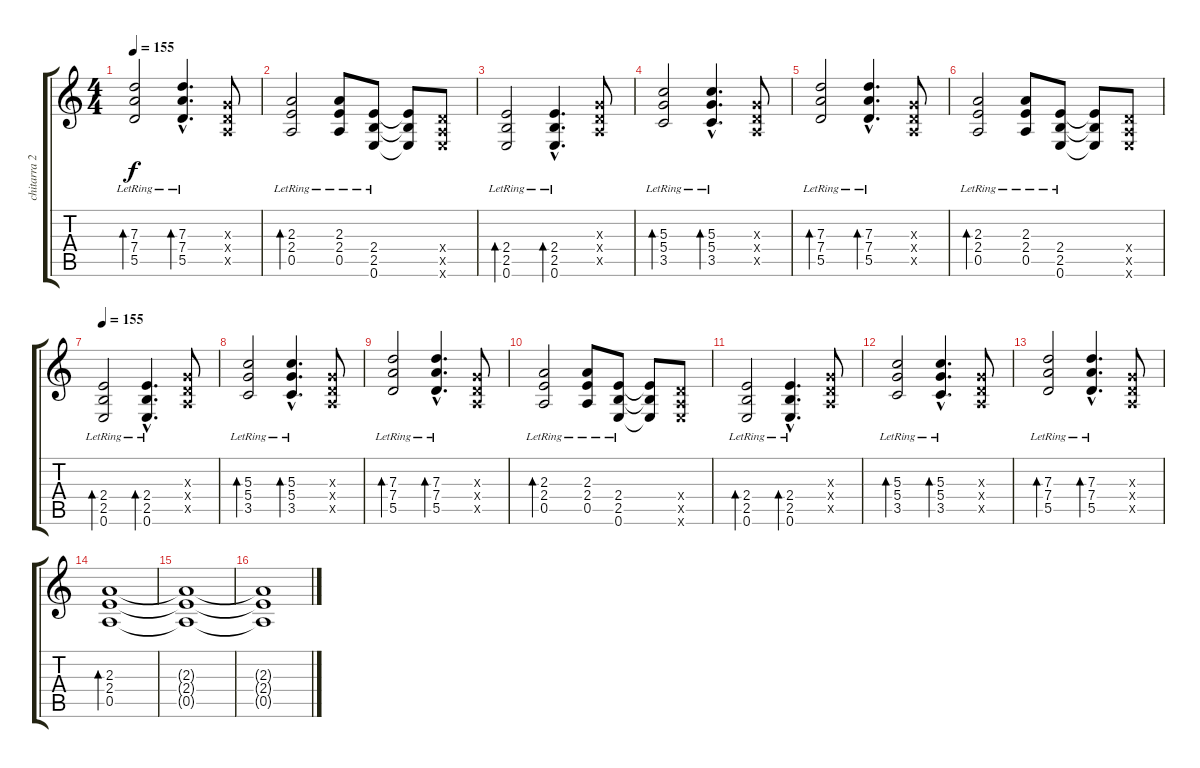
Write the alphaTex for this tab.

\track ("chitarra 2" "chitarra 2") {instrument overdrivenguitar}
\staff {score tabs}
\tuning (E4 B3 G3 D3 A2 E2) {hide}
\ts (4 4)
\tempo 155
\clef g2
\ks c
(7.3{lr} 7.4{lr} 5.5{lr}).2{bd 480 dy f} (7.3{hac lr} 7.4{hac lr} 5.5{hac lr}).4{d bd 480} (0.3{x} 0.4{x} 0.5{x}).8 |
(2.3{lr} 2.4{lr} 0.5{lr}).2{bd 480} (2.3{lr} 2.4{lr} 0.5{lr}).8 (2.4{lr} 2.5{lr} 0.6{lr}).8 (2.4{t} 2.5{t} 0.6{t}).8 (0.4{x} 0.5{x} 0.6{x}).8 |
(2.4{lr} 2.5{lr} 0.6{lr}).2{bd 480} (2.4{hac lr} 2.5{hac lr} 0.6{hac lr}).4{d bd 480} (0.3{x} 0.4{x} 0.5{x}).8 |
(5.3{lr} 5.4{lr} 3.5{lr}).2{bd 480} (5.3{hac lr} 5.4{hac lr} 3.5{hac lr}).4{d bd 480} (0.3{x} 0.4{x} 0.5{x}).8 |
(7.3{lr} 7.4{lr} 5.5{lr}).2{bd 480} (7.3{hac lr} 7.4{hac lr} 5.5{hac lr}).4{d bd 480} (0.3{x} 0.4{x} 0.5{x}).8 |
(2.3{lr} 2.4{lr} 0.5{lr}).2{bd 480} (2.3{lr} 2.4{lr} 0.5{lr}).8 (2.4{lr} 2.5{lr} 0.6{lr}).8 (2.4{t} 2.5{t} 0.6{t}).8 (0.4{x} 0.5{x} 0.6{x}).8 |
\tempo 155
(2.4{lr} 2.5{lr} 0.6{lr}).2{bd 480} (2.4{hac lr} 2.5{hac lr} 0.6{hac lr}).4{d bd 480} (0.3{x} 0.4{x} 0.5{x}).8 |
(5.3{lr} 5.4{lr} 3.5{lr}).2{bd 480} (5.3{hac lr} 5.4{hac lr} 3.5{hac lr}).4{d bd 480} (0.3{x} 0.4{x} 0.5{x}).8 |
(7.3{lr} 7.4{lr} 5.5{lr}).2{bd 480} (7.3{hac lr} 7.4{hac lr} 5.5{hac lr}).4{d bd 480} (0.3{x} 0.4{x} 0.5{x}).8 |
(2.3{lr} 2.4{lr} 0.5{lr}).2{bd 480} (2.3{lr} 2.4{lr} 0.5{lr}).8 (2.4{lr} 2.5{lr} 0.6{lr}).8 (2.4{t} 2.5{t} 0.6{t}).8 (0.4{x} 0.5{x} 0.6{x}).8 |
(2.4{lr} 2.5{lr} 0.6{lr}).2{bd 480} (2.4{hac lr} 2.5{hac lr} 0.6{hac lr}).4{d bd 480} (0.3{x} 0.4{x} 0.5{x}).8 |
(5.3{lr} 5.4{lr} 3.5{lr}).2{bd 480} (5.3{hac lr} 5.4{hac lr} 3.5{hac lr}).4{d bd 480} (0.3{x} 0.4{x} 0.5{x}).8 |
(7.3{lr} 7.4{lr} 5.5{lr}).2{bd 480} (7.3{hac lr} 7.4{hac lr} 5.5{hac lr}).4{d bd 480} (0.3{x} 0.4{x} 0.5{x}).8 |
(2.3 2.4 0.5).1{bd 480} |
(2.3{t} 2.4{t} 0.5{t}).1 |
(2.3{t} 2.4{t} 0.5{t}).1
